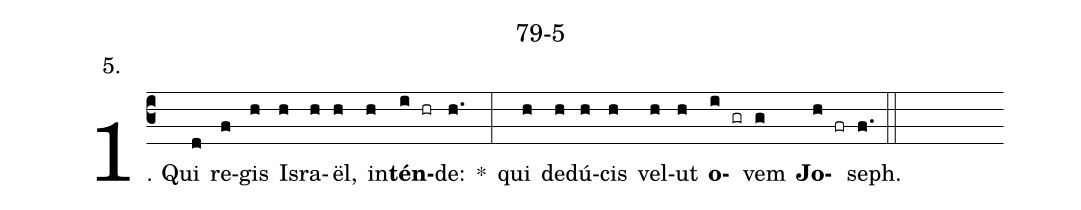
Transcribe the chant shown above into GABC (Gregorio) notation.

name: 79-5;
annotation: 5.;
%%
(c3)1. Qui(d) re(f)gis(h) Is(h)ra(h)ël,(h) in(h)<b>tén</b>(i hr)de:(h.) *(:) qui(h) de(h)dú(h)cis(h) vel(h)ut(h) <b>o</b>(i gr)vem(g) <b>Jo</b>(h fr)seph.(f.) (::)
